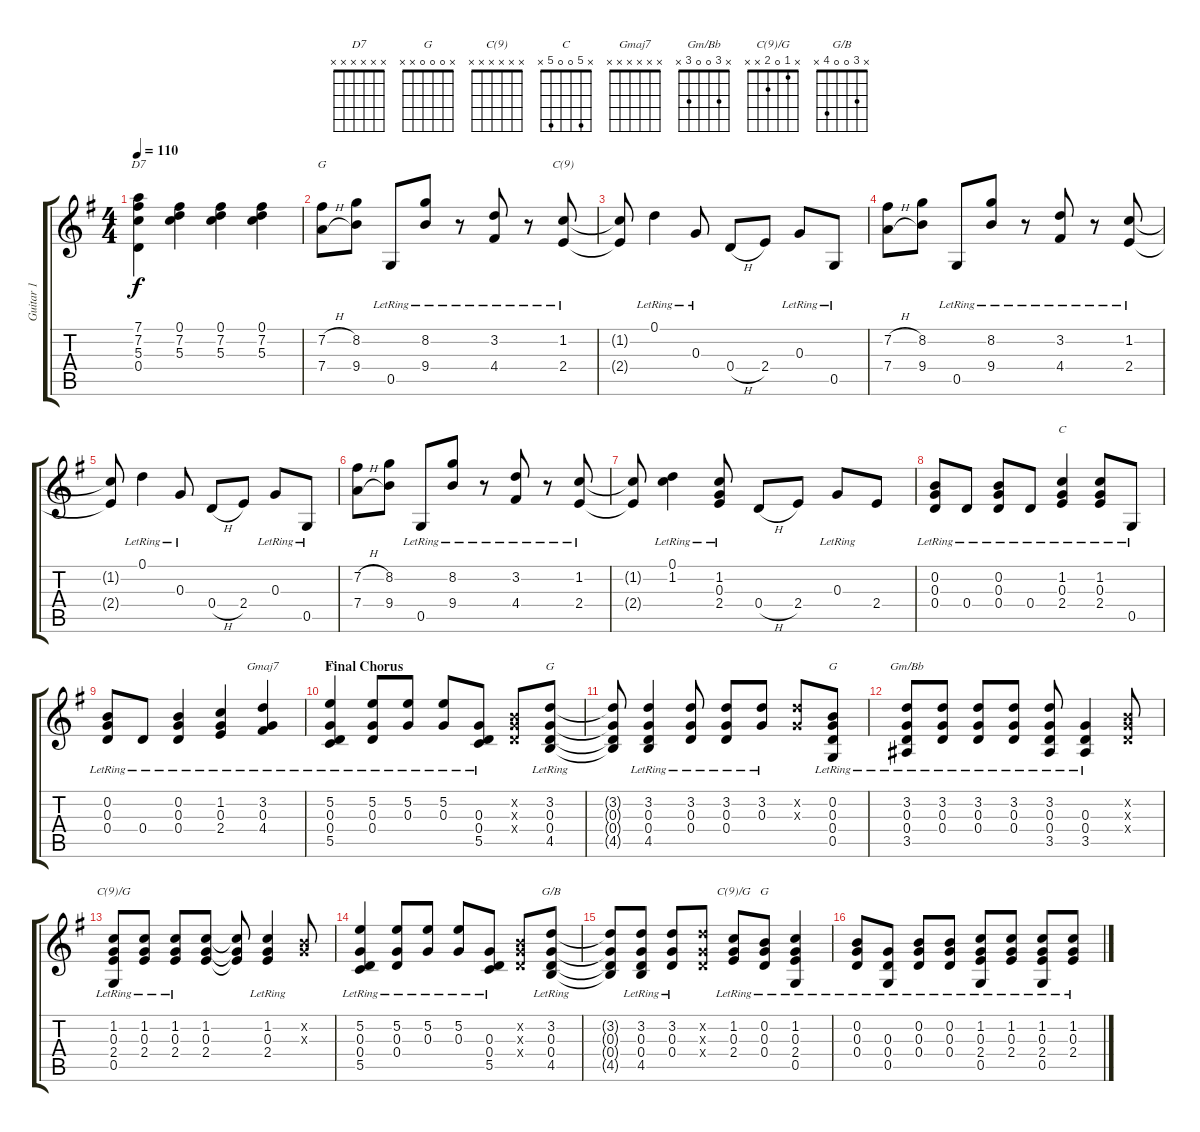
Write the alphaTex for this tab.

\track ("Guitar 1" "Guitar 1") {instrument acousticguitarsteel}
\staff {score tabs}
\tuning (D4 B3 G3 D3 G2 D2) {hide}
\chord ("D7" x x x x x x)
\chord ("G" x x x x x x)
\chord ("C(9)" x x x x x x)
\chord ("C" x x x x x x)
\chord ("Gmaj7" x x x x x x)
\chord ("C" x 5 0 0 5 x)
\chord ("G" x 3 0 0 4 x)
\chord ("G" x 0 0 0 0 x)
\chord ("Gm/Bb" x 3 0 0 3 x)
\chord ("C(9)/G" x 1 0 2 0 x)
\chord ("G/B" x 3 0 0 4 x)
\chord ("C(9)/G" x 1 0 2 x x)
\chord ("G" x 0 0 0 x x)
\ts (4 4)
\tempo 110
\clef g2
\ks g
(7.1 7.2 5.3 0.4).4{ch "D7" dy f} (0.1 7.2 5.3).4 (0.1 7.2 5.3).4 (0.1 7.2 5.3).4 |
(7.2{h} 7.4{h}).8{ch "G"} (8.2 9.4).8 0.5{lr}.8 (8.2{lr} 9.4{lr}).8 r.8 (3.2{lr} 4.4{lr}).8 r.8 (1.2{lr} 2.4{lr}).8{ch "C(9)"} |
(1.2{t} 2.4{t}).8 0.1{lr}.4 0.3{lr}.8 0.4{h}.8 2.4.8 0.3{lr}.8 0.5{lr}.8 |
(7.2{h} 7.4{h}).8 (8.2 9.4).8 0.5{lr}.8 (8.2{lr} 9.4{lr}).8 r.8 (3.2{lr} 4.4{lr}).8 r.8 (1.2{lr} 2.4{lr}).8 |
(1.2{t} 2.4{t}).8 0.1{lr}.4 0.3{lr}.8 0.4{h}.8 2.4.8 0.3{lr}.8 0.5{lr}.8 |
(7.2{h} 7.4{h}).8 (8.2 9.4).8 0.5{lr}.8 (8.2{lr} 9.4{lr}).8 r.8 (3.2{lr} 4.4{lr}).8 r.8 (1.2{lr} 2.4{lr}).8 |
(1.2{t} 2.4{t}).8 (0.1{lr} 1.2{lr}).4 (1.2{lr} 0.3{lr} 2.4{lr}).8 0.4{h}.8 2.4.8 0.3{lr}.8 2.4.8 |
(0.2{lr} 0.3{lr} 0.4{lr}).8 0.4{lr}.8 (0.2{lr} 0.3{lr} 0.4{lr}).8 0.4{lr}.8 (1.2{lr} 0.3{lr} 2.4{lr}).4{ch "C"} (1.2{lr} 0.3{lr} 2.4{lr}).8 0.5{lr}.8 |
(0.2{lr} 0.3{lr} 0.4{lr}).8 0.4{lr}.8 (0.2{lr} 0.3{lr} 0.4{lr}).4 (1.2{lr} 0.3{lr} 2.4{lr}).4 (3.2{lr} 0.3{lr} 4.4{lr}).4{ch "Gmaj7"} |
\section ("" "Final Chorus")
(5.2{lr} 0.3{lr} 0.4{lr} 5.5{lr}).4{ch "C"} (5.2{lr} 0.3{lr} 0.4{lr}).8 (5.2{lr} 0.3{lr}).8 (5.2{lr} 0.3{lr}).8 (0.3{lr} 0.4{lr} 5.5{lr}).8 (0.2{x} 0.3{x} 0.4{x}).8 (3.2{lr} 0.3{lr} 0.4{lr} 4.5{lr}).8{ch "G"} |
(3.2{t} 0.3{t} 0.4{t} 4.5{t}).8 (3.2{lr} 0.3{lr} 0.4{lr} 4.5{lr}).4 (3.2{lr} 0.3{lr} 0.4{lr}).8 (3.2{lr} 0.3{lr} 0.4{lr}).8 (3.2{lr} 0.3{lr}).8 (3.2{x} 0.3{x}).8 (0.2{lr} 0.3{lr} 0.4{lr} 0.5{lr}).8{ch "G"} |
(3.2{lr} 0.3{lr} 0.4{lr} 3.5{lr}).8{ch "Gm/Bb"} (3.2{lr} 0.3 0.4{lr}).8 (3.2{lr} 0.3{lr} 0.4{lr}).8 (3.2{lr} 0.3{lr} 0.4{lr}).8 (3.2{lr} 0.3{lr} 0.4{lr} 3.5{lr}).8 (0.3{lr} 0.4{lr} 3.5{lr}).4 (0.2{x} 0.3{x} 0.4{x}).8 |
(1.2{lr} 0.3{lr} 2.4{lr} 0.5{lr}).8{ch "C(9)/G"} (1.2{lr} 0.3{lr} 2.4{lr}).8 (1.2{lr} 0.3{lr} 2.4{lr}).8 (1.2 0.3 2.4).8 (1.2{t} 0.3{t} 2.4{t}).8 (1.2{lr} 0.3{lr} 2.4{lr}).4 (0.2{x} 0.3{x}).8 |
(5.2{lr} 0.3{lr} 0.4{lr} 5.5{lr}).4 (5.2{lr} 0.3{lr} 0.4{lr}).8 (5.2{lr} 0.3{lr}).8 (5.2{lr} 0.3{lr}).8 (0.3{lr} 0.4{lr} 5.5{lr}).8 (0.2{x} 0.3{x} 0.4{x}).8 (3.2{lr} 0.3{lr} 0.4{lr} 4.5{lr}).8{ch "G/B"} |
(3.2{t} 0.3{t} 0.4{t} 4.5{t}).8 (3.2{lr} 0.3{lr} 0.4{lr} 4.5{lr}).8 (3.2{lr} 0.3{lr} 0.4{lr}).8 (3.2{x} 0.3{x} 0.4{x}).8 (1.2{lr} 0.3{lr} 2.4{lr}).8{ch "C(9)/G"} (0.2{lr} 0.3{lr} 0.4{lr}).8{ch "G"} (1.2{lr} 0.3{lr} 2.4{lr} 0.5{lr}).4 |
(0.2{lr} 0.3{lr} 0.4{lr}).8 (0.3{lr} 0.4{lr} 0.5{lr}).8 (0.2{lr} 0.3{lr} 0.4{lr}).8 (0.2{lr} 0.3{lr} 0.4{lr}).8 (1.2{lr} 0.3{lr} 2.4{lr} 0.5{lr}).8 (1.2{lr} 0.3{lr} 2.4{lr}).8 (1.2{lr} 0.3{lr} 2.4{lr} 0.5{lr}).8 (1.2{lr} 0.3{lr} 2.4{lr}).8
